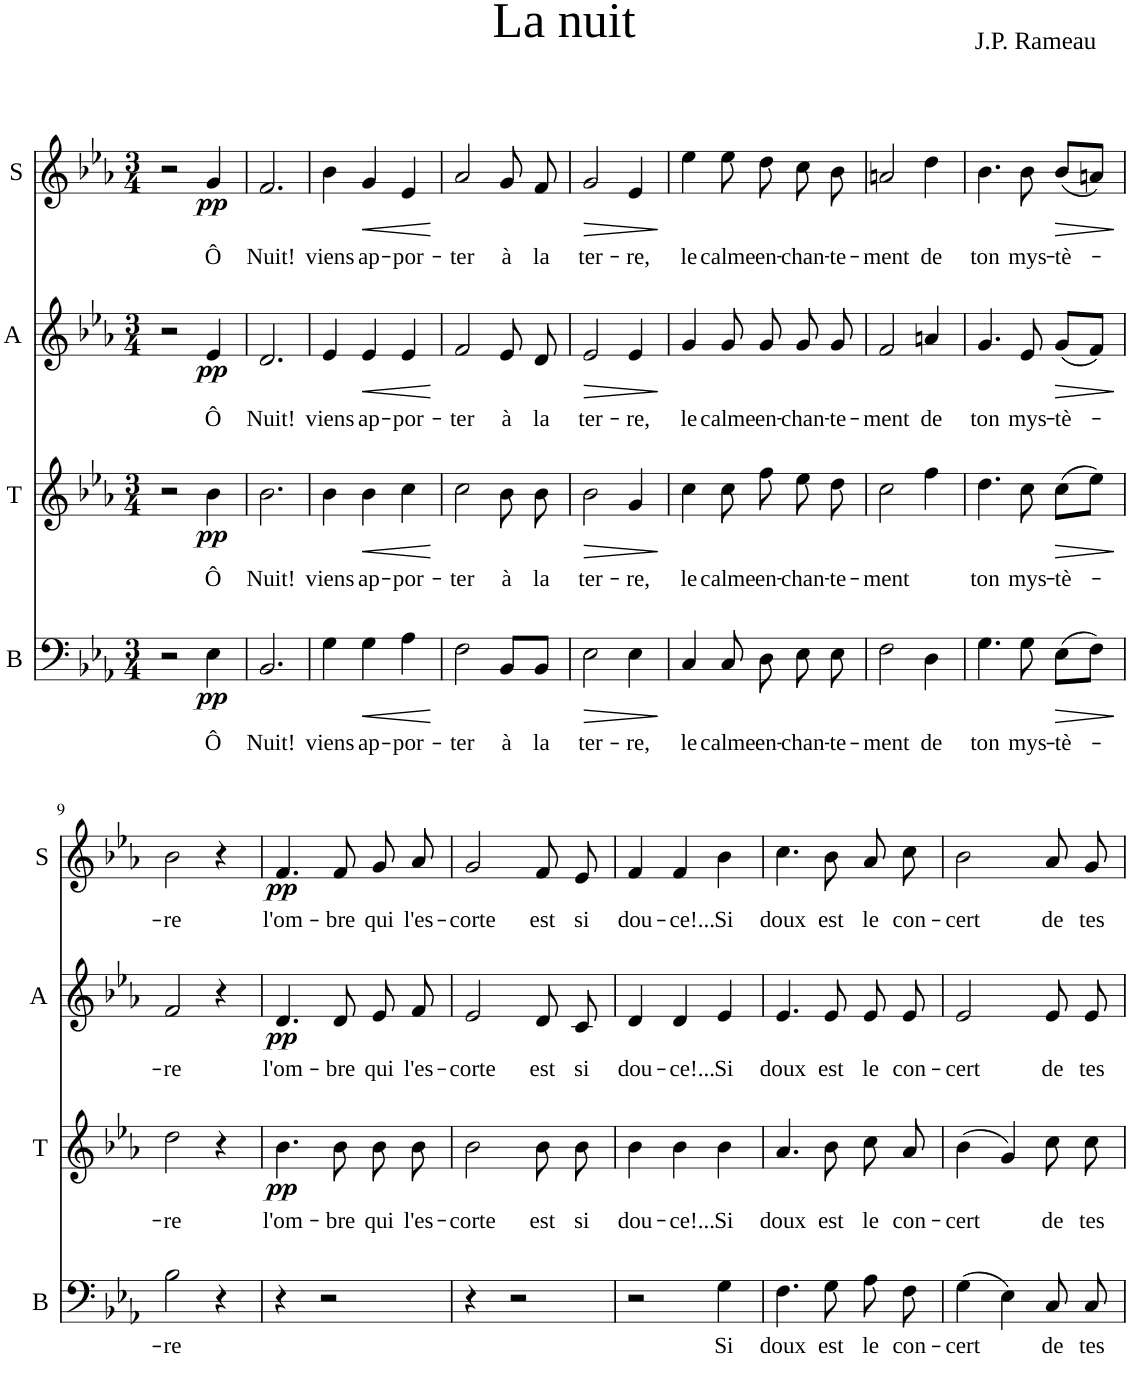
**kern	**text	**dynam	**kern	**text	**dynam	**kern	**text	**dynam	**kern	**text	**dynam	**kern
*part5	*part5	*part5	*part4	*part4	*part4	*part3	*part3	*part3	*part2	*part2	*part2	*part1
*staff5	*staff5	*staff5	*staff4	*staff4	*staff4	*staff3	*staff3	*staff3	*staff2	*staff2	*staff2	*staff1
*I"B	*	*	*I"T	*	*	*I"A	*	*	*I"S	*	*	*I"Solo
*I'B	*	*	*I'T	*	*	*I'A	*	*	*I'S	*	*	*I'Solo
*clefF4	*	*	*clefG2	*	*	*clefG2	*	*	*clefG2	*	*	*clefG2
*k[b-e-a-]	*	*	*k[b-e-a-]	*	*	*k[b-e-a-]	*	*	*k[b-e-a-]	*	*	*k[b-e-a-]
*M3/4	*	*	*M3/4	*	*	*M3/4	*	*	*M3/4	*	*	*M3/4
=1	=1	=1	=1	=1	=1	=1	=1	=1	=1	=1	=1	=1
2r	.	.	2r	.	.	2r	.	.	2r	.	.	2.r
!	!LO:LY:b	!LO:DY:b	!	!LO:LY:b	!LO:DY:b	!	!LO:LY:b	!LO:DY:b	!	!LO:LY:b	!LO:DY:b	!
4E-\	Ô	pp	4b-\	Ô	pp	4e-/	Ô	pp	4g/	Ô	pp	.
=2	=2	=2	=2	=2	=2	=2	=2	=2	=2	=2	=2	=2
!	!LO:LY:b	!	!	!LO:LY:b	!	!	!LO:LY:b	!	!	!LO:LY:b	!	!
2.BB-/	Nuit!	.	2.b-\	Nuit!	.	2.d/	Nuit!	.	2.f/	Nuit!	.	2.r
=3	=3	=3	=3	=3	=3	=3	=3	=3	=3	=3	=3	=3
!	!LO:LY:b	!	!	!LO:LY:b	!	!	!LO:LY:b	!	!	!LO:LY:b	!	!
4G\	viens	.	4b-\	viens	.	4e-/	viens	.	4b-\	viens	.	2.r
!	!LO:LY:b	!LO:HP:b	!	!LO:LY:b	!LO:HP:b	!	!LO:LY:b	!LO:HP:b	!	!LO:LY:b	!LO:HP:b	!
4G\	ap-	<	4b-\	ap-	<	4e-/	ap-	<	4g/	ap-	<	.
!	!LO:LY:b	!	!	!LO:LY:b	!	!	!LO:LY:b	!	!	!LO:LY:b	!	!
4A-\	-por-	.	4cc\	-por-	.	4e-/	-por-	.	4e-/	-por-	.	.
.	.	[	.	.	[	.	.	[	.	.	[	.
=4	=4	=4	=4	=4	=4	=4	=4	=4	=4	=4	=4	=4
!	!LO:LY:b	!	!	!LO:LY:b	!	!	!LO:LY:b	!	!	!LO:LY:b	!	!
2F\	-ter	.	2cc\	-ter	.	2f/	-ter	.	2a-/	-ter	.	2.r
!	!LO:LY:b	!	!	!LO:LY:b	!	!	!LO:LY:b	!	!	!LO:LY:b	!	!
8BB-/L	à	.	8b-\	à	.	8e-/	à	.	8g/	à	.	.
!	!LO:LY:b	!	!	!LO:LY:b	!	!	!LO:LY:b	!	!	!LO:LY:b	!	!
8BB-/J	la	.	8b-\	la	.	8d/	la	.	8f/	la	.	.
=5	=5	=5	=5	=5	=5	=5	=5	=5	=5	=5	=5	=5
!	!LO:LY:b	!LO:HP:b	!	!LO:LY:b	!LO:HP:b	!	!LO:LY:b	!LO:HP:b	!	!LO:LY:b	!LO:HP:b	!
2E-\	ter-	>	2b-\	ter-	>	2e-/	ter-	>	2g/	ter-	>	2.r
!	!LO:LY:b	!	!	!LO:LY:b	!	!	!LO:LY:b	!	!	!LO:LY:b	!	!
4E-\	-re,	.	4g/	-re,	.	4e-/	-re,	.	4e-/	-re,	.	.
.	.	]	.	.	]	.	.	]	.	.	]	.
=6	=6	=6	=6	=6	=6	=6	=6	=6	=6	=6	=6	=6
!	!LO:LY:b	!	!	!LO:LY:b	!	!	!LO:LY:b	!	!	!LO:LY:b	!	!
4C/	le	.	4cc\	le	.	4g/	le	.	4ee-\	le	.	2.r
!	!LO:LY:b	!	!	!LO:LY:b	!	!	!LO:LY:b	!	!	!LO:LY:b	!	!
8C/	calme	.	8cc\	calme	.	8g/	calme	.	8ee-\	calme	.	.
!	!LO:LY:b	!	!	!LO:LY:b	!	!	!LO:LY:b	!	!	!LO:LY:b	!	!
8D\	en-	.	8ff\	en-	.	8g/	en-	.	8dd\	en-	.	.
!	!LO:LY:b	!	!	!LO:LY:b	!	!	!LO:LY:b	!	!	!LO:LY:b	!	!
8E-\	-chan-	.	8ee-\	-chan-	.	8g/	-chan-	.	8cc\	-chan-	.	.
!	!LO:LY:b	!	!	!LO:LY:b	!	!	!LO:LY:b	!	!	!LO:LY:b	!	!
8E-\	-te-	.	8dd\	-te-	.	8g/	-te-	.	8b-\	-te-	.	.
=7	=7	=7	=7	=7	=7	=7	=7	=7	=7	=7	=7	=7
!	!LO:LY:b	!	!	!LO:LY:b	!	!	!LO:LY:b	!	!	!LO:LY:b	!	!
2F\	-ment	.	2cc\	-ment	.	2f/	-ment	.	2an/	-ment	.	2.r
!	!LO:LY:b	!	!	!	!	!	!LO:LY:b	!	!	!LO:LY:b	!	!
4D\	de	.	4ff\	.	.	4an/	de	.	4dd\	de	.	.
=8	=8	=8	=8	=8	=8	=8	=8	=8	=8	=8	=8	=8
!	!LO:LY:b	!	!	!LO:LY:b	!	!	!LO:LY:b	!	!	!LO:LY:b	!	!
4.G\	ton	.	4.dd\	ton	.	4.g/	ton	.	4.b-\	ton	.	2.r
!	!LO:LY:b	!	!	!LO:LY:b	!	!	!LO:LY:b	!	!	!LO:LY:b	!	!
8G\	mys-	.	8cc\	mys-	.	8e-/	mys-	.	8b-\	mys-	.	.
!	!LO:LY:b	!LO:HP:b	!	!LO:LY:b	!LO:HP:b	!	!LO:LY:b	!LO:HP:b	!	!LO:LY:b	!LO:HP:b	!
(8E-\L	-tè-	>	(8cc\L	-tè-	>	(8g/L	-tè-	>	(8b-/L	-tè-	>	.
8F\J)	.	.	8ee-\J)	.	.	8f/J)	.	.	8an/J)	.	.	.
.	.	]	.	.	]	.	.	]	.	.	]	.
!!LO:LB:g=z
=9	=9	=9	=9	=9	=9	=9	=9	=9	=9	=9	=9	=9
!	!LO:LY:b	!	!	!LO:LY:b	!	!	!LO:LY:b	!	!	!LO:LY:b	!	!
2B-\	-re	.	2dd\	-re	.	2f/	-re	.	2b-\	-re	.	2.r
4r	.	.	4r	.	.	4r	.	.	4r	.	.	.
=10	=10	=10	=10	=10	=10	=10	=10	=10	=10	=10	=10	=10
!	!	!	!	!LO:LY:b	!LO:DY:b	!	!LO:LY:b	!LO:DY:b	!	!LO:LY:b	!LO:DY:b	!
4r	.	.	4.b-\	l'om-	pp	4.d/	l'om-	pp	4.f/	l'om-	pp	2.r
2r	.	.	.	.	.	.	.	.	.	.	.	.
!	!	!	!	!LO:LY:b	!	!	!LO:LY:b	!	!	!LO:LY:b	!	!
.	.	.	8b-\	-bre	.	8d/	-bre	.	8f/	-bre	.	.
!	!	!	!	!LO:LY:b	!	!	!LO:LY:b	!	!	!LO:LY:b	!	!
.	.	.	8b-\	qui	.	8e-/	qui	.	8g/	qui	.	.
!	!	!	!	!LO:LY:b	!	!	!LO:LY:b	!	!	!LO:LY:b	!	!
.	.	.	8b-\	l'es-	.	8f/	l'es-	.	8a-/	l'es-	.	.
=11	=11	=11	=11	=11	=11	=11	=11	=11	=11	=11	=11	=11
!	!	!	!	!LO:LY:b	!	!	!LO:LY:b	!	!	!LO:LY:b	!	!
4r	.	.	2b-\	-corte	.	2e-/	-corte	.	2g/	-corte	.	2.r
2r	.	.	.	.	.	.	.	.	.	.	.	.
!	!	!	!	!LO:LY:b	!	!	!LO:LY:b	!	!	!LO:LY:b	!	!
.	.	.	8b-\	est	.	8d/	est	.	8f/	est	.	.
!	!	!	!	!LO:LY:b	!	!	!LO:LY:b	!	!	!LO:LY:b	!	!
.	.	.	8b-\	si	.	8c/	si	.	8e-/	si	.	.
=12	=12	=12	=12	=12	=12	=12	=12	=12	=12	=12	=12	=12
!	!	!	!	!LO:LY:b	!	!	!LO:LY:b	!	!	!LO:LY:b	!	!
2r	.	.	4b-\	dou-	.	4d/	dou-	.	4f/	dou-	.	2.r
!	!	!	!	!LO:LY:b	!	!	!LO:LY:b	!	!	!LO:LY:b	!	!
.	.	.	4b-\	-ce!...	.	4d/	-ce!...	.	4f/	-ce!...	.	.
!	!LO:LY:b	!	!	!LO:LY:b	!	!	!LO:LY:b	!	!	!LO:LY:b	!	!
4G\	Si	.	4b-\	Si	.	4e-/	Si	.	4b-\	Si	.	.
=13	=13	=13	=13	=13	=13	=13	=13	=13	=13	=13	=13	=13
!	!LO:LY:b	!	!	!LO:LY:b	!	!	!LO:LY:b	!	!	!LO:LY:b	!	!
4.F\	doux	.	4.a-/	doux	.	4.e-/	doux	.	4.cc\	doux	.	2.r
!	!LO:LY:b	!	!	!LO:LY:b	!	!	!LO:LY:b	!	!	!LO:LY:b	!	!
8G\	est	.	8b-\	est	.	8e-/	est	.	8b-\	est	.	.
!	!LO:LY:b	!	!	!LO:LY:b	!	!	!LO:LY:b	!	!	!LO:LY:b	!	!
8A-\	le	.	8cc\	le	.	8e-/	le	.	8a-/	le	.	.
!	!LO:LY:b	!	!	!LO:LY:b	!	!	!LO:LY:b	!	!	!LO:LY:b	!	!
8F\	con-	.	8a-/	con-	.	8e-/	con-	.	8cc\	con-	.	.
=14	=14	=14	=14	=14	=14	=14	=14	=14	=14	=14	=14	=14
!	!LO:LY:b	!	!	!LO:LY:b	!	!	!LO:LY:b	!	!	!LO:LY:b	!	!
(4G\	-cert	.	(4b-\	-cert	.	2e-/	-cert	.	2b-\	-cert	.	2.r
4E-\)	.	.	4g/)	.	.	.	.	.	.	.	.	.
!	!LO:LY:b	!	!	!LO:LY:b	!	!	!LO:LY:b	!	!	!LO:LY:b	!	!
8C/	de	.	8cc\	de	.	8e-/	de	.	8a-/	de	.	.
!	!LO:LY:b	!	!	!LO:LY:b	!	!	!LO:LY:b	!	!	!LO:LY:b	!	!
8C/	tes	.	8cc\	tes	.	8e-/	tes	.	8g/	tes	.	.
=	=	=	=	=	=	=	=	=	=	=	=	=
*-	*-	*-	*-	*-	*-	*-	*-	*-	*-	*-	*-	*-
